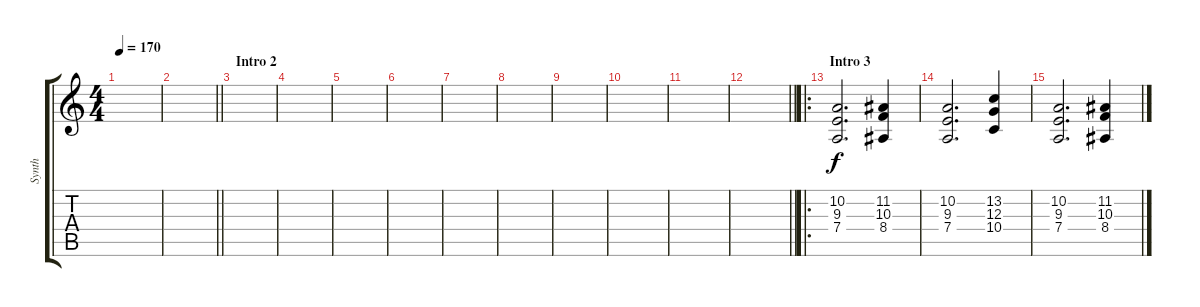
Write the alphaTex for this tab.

\track ("Synth" "Synth") {instrument choiraahs}
\staff {score tabs}
\tuning (E4 B3 G3 D3 A2 E2) {hide}
\ts (4 4)
\tempo 170
\clef g2
\ks c
|
\barLineRight lightlight
|
\section ("" "Intro 2")
|
|
|
|
|
|
|
|
|
\barLineRight lightlight
|
\ro
\section ("" "Intro 3")
(10.2 9.3 7.4).2{d} (11.2 10.3 8.4).4 |
(10.2 9.3 7.4).2{d} (13.2 12.3 10.4).4 |
(10.2 9.3 7.4).2{d} (11.2 10.3 8.4).4
